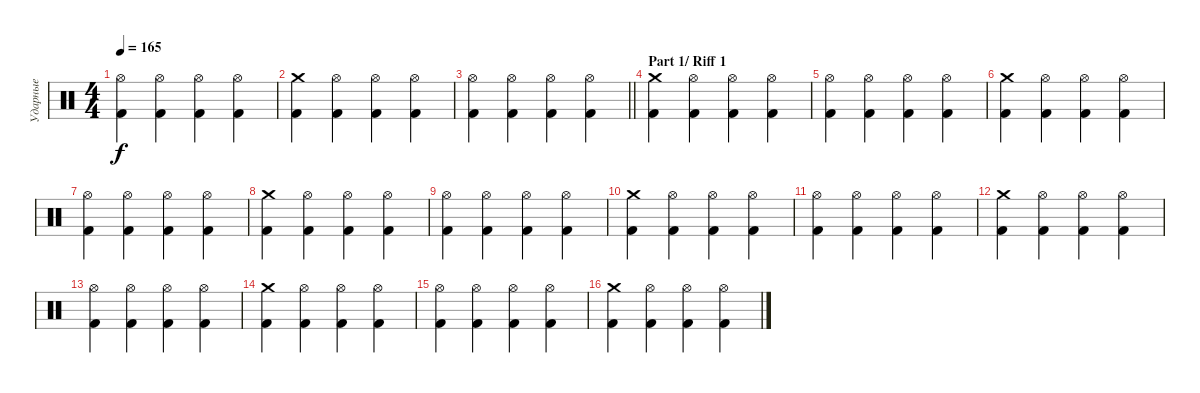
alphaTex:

\track ("Ударные" "Ударные") {instrument percussion}
\staff {score}
\articulation defaults
\ts (4 4)
\tempo 165
\clef neutral
\ks c
("Hi-Hat (open)" "Kick (hit) 2").4{dy f} ("Hi-Hat (open)" "Kick (hit) 2").4 ("Hi-Hat (open)" "Kick (hit) 2").4 ("Hi-Hat (open)" "Kick (hit) 2").4 |
("Crash medium (hit)" "Kick (hit) 2").4 ("Hi-Hat (open)" "Kick (hit) 2").4 ("Hi-Hat (open)" "Kick (hit) 2").4 ("Hi-Hat (open)" "Kick (hit) 2").4 |
\barLineRight lightlight
("Hi-Hat (open)" "Kick (hit) 2").4 ("Hi-Hat (open)" "Kick (hit) 2").4 ("Hi-Hat (open)" "Kick (hit) 2").4 ("Hi-Hat (open)" "Kick (hit) 2").4 |
\section ("" "Part 1/ Riff 1")
("Crash medium (hit)" "Kick (hit) 2").4 ("Hi-Hat (open)" "Kick (hit) 2").4 ("Hi-Hat (open)" "Kick (hit) 2").4 ("Hi-Hat (open)" "Kick (hit) 2").4 |
("Hi-Hat (open)" "Kick (hit) 2").4 ("Hi-Hat (open)" "Kick (hit) 2").4 ("Hi-Hat (open)" "Kick (hit) 2").4 ("Hi-Hat (open)" "Kick (hit) 2").4 |
("Crash medium (hit)" "Kick (hit) 2").4 ("Hi-Hat (open)" "Kick (hit) 2").4 ("Hi-Hat (open)" "Kick (hit) 2").4 ("Hi-Hat (open)" "Kick (hit) 2").4 |
("Hi-Hat (open)" "Kick (hit) 2").4 ("Hi-Hat (open)" "Kick (hit) 2").4 ("Hi-Hat (open)" "Kick (hit) 2").4 ("Hi-Hat (open)" "Kick (hit) 2").4 |
("Crash medium (hit)" "Kick (hit) 2").4 ("Hi-Hat (open)" "Kick (hit) 2").4 ("Hi-Hat (open)" "Kick (hit) 2").4 ("Hi-Hat (open)" "Kick (hit) 2").4 |
("Hi-Hat (open)" "Kick (hit) 2").4 ("Hi-Hat (open)" "Kick (hit) 2").4 ("Hi-Hat (open)" "Kick (hit) 2").4 ("Hi-Hat (open)" "Kick (hit) 2").4 |
("Crash medium (hit)" "Kick (hit) 2").4 ("Hi-Hat (open)" "Kick (hit) 2").4 ("Hi-Hat (open)" "Kick (hit) 2").4 ("Hi-Hat (open)" "Kick (hit) 2").4 |
("Hi-Hat (open)" "Kick (hit) 2").4 ("Hi-Hat (open)" "Kick (hit) 2").4 ("Hi-Hat (open)" "Kick (hit) 2").4 ("Hi-Hat (open)" "Kick (hit) 2").4 |
("Crash medium (hit)" "Kick (hit) 2").4 ("Hi-Hat (open)" "Kick (hit) 2").4 ("Hi-Hat (open)" "Kick (hit) 2").4 ("Hi-Hat (open)" "Kick (hit) 2").4 |
("Hi-Hat (open)" "Kick (hit) 2").4 ("Hi-Hat (open)" "Kick (hit) 2").4 ("Hi-Hat (open)" "Kick (hit) 2").4 ("Hi-Hat (open)" "Kick (hit) 2").4 |
("Crash medium (hit)" "Kick (hit) 2").4 ("Hi-Hat (open)" "Kick (hit) 2").4 ("Hi-Hat (open)" "Kick (hit) 2").4 ("Hi-Hat (open)" "Kick (hit) 2").4 |
("Hi-Hat (open)" "Kick (hit) 2").4 ("Hi-Hat (open)" "Kick (hit) 2").4 ("Hi-Hat (open)" "Kick (hit) 2").4 ("Hi-Hat (open)" "Kick (hit) 2").4 |
("Crash medium (hit)" "Kick (hit) 2").4 ("Hi-Hat (open)" "Kick (hit) 2").4 ("Hi-Hat (open)" "Kick (hit) 2").4 ("Hi-Hat (open)" "Kick (hit) 2").4
